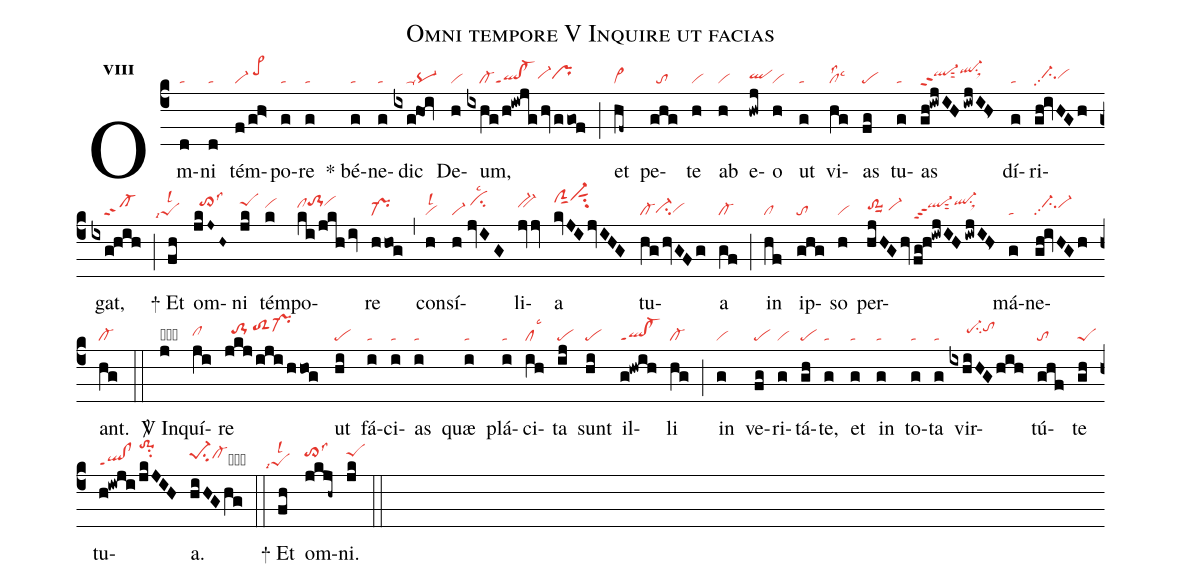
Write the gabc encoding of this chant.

name:Omni tempore V Inquire ut facias;
office-part:re;
mode:8;
nabc-lines:1;
%%
initial-style: 1;
name:Omni tempore;
mode: 8;
office-part: Responsorium;
annotation: Resp.;
annotation: viii;
nabc-lines:1;
%%
(c4) Om(d|ta)ni(d|ta) tém(f/gh>|vi-/pe>hj)po(g|ta)re(g|ta) <sp>*</sp> bé(g|ta)ne(g|ta)dic(ixg@hoi|////ta-pq-) De(h|vi)um,(ixhg/h!iwjghvggof|////cl-ql!cl-ppt1vi-hhprhh) (;) et(hf~|vi>) pe(ghg|//to)te(h|vi) ab(h|vi) e(hwj|qlhh)o(h|vi) ut(g|ta) vi(hg|cllss2lsc3)as(fg|pe) tu(g|ta)as(gh!iwjIH/iwjIH>|ql-hippt2sut2ql-hjsu1sux1) dí(g|ta)ri(gh!ivHGh|//ci-hhpp2vihh)gat,(ixg!hih|////cl-ppt2) (;)

<sp>+</sp> Et(fh|````peSlsi7lsl2) om(jkJ~H~|//to>hjlss3)ni(jk|peShj) tém(k|vihi)po(ki/jkh/iv|clhito-1hjvihj)re(hhog|pr-) (,) con(h|vilsl2)sí(h//jvIG|vi-/cihjlsc2)li(jvjv|bv-hi)a(kvJIjvIHG|clShksut1vi-hlsut1su2) tu(hghvGFg|cl-ci-hgvihg)a(gf|cl-) (;) in(hf|cl) ip(ghg|to)so(h|vi) per(hjHGhv|to-1hhsuu1/vi-hh|fg!h!iwjIH/iwjIH>|ql-hippt3sut2ql-hjsu1sux1)má(g|ta)ne(gh!ivHGh|//ci-hipp2vi-hi)ant.(hg|cl-) (::)

<sp>V/</sp> In(j|obvihh)quí(ji|clhh)re(jkj/iji/hhog|//to-1hi/toS2hjpr-hj) ut(hi|pe) fá(i|ta)ci(i|ta)as(i|ta) quæ(i|ta) plá(i|ta)ci(ih|cllsc3)ta(ij|pe) sunt(hi|pe) il(g!hwih|ql!cl-ppt1)li(hg|cl-) (;) in(g|vi) ve(fg|pe)ri(g|vi)tá(gh|pe)te,(g|ta) et(g|ta) in(g|ta) to(g|ta)ta(g|ta) vir(ixhiHGhih|/////pe-hisu2tohj)tú(ghf|to)te(gh|peS) tu(h!iwji/jkJIH|ql!clppt1/to-1hmsu2)a.(hiHGhg|pe-1hisu2cl-hicb) (::)

<sp>+</sp> Et(fh|````peSlsi7lsl2) om(jkjh~|to>hjlss3)ni.(jk|peShj) (::)
